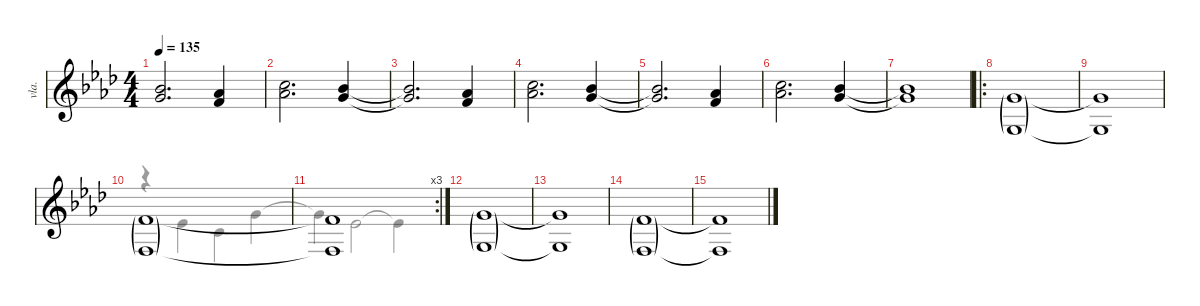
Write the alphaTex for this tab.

\defaultSystemsLayout 4
\hideDynamics
\bracketExtendMode nobrackets
\otherSystemsTrackNameOrientation horizontal
\track ("Vocaux" "vla.") {defaultSystemsLayout 8 instrument viola}
\staff {score}
\tuning (E4 B3 G3 D3 A2 E2)
\voice
\ts (4 4)
\tempo 135
\clef g2
\ks ab
(6.1{t acc b} 8.2{t acc forcenatural}).2{d dy f beam Up} (4.1{acc b} 6.2{acc forcenatural}).4{beam Up} |
(8.1{acc forcenatural} 9.2{acc b}).2{d beam Down} (6.1{acc b} 8.2{acc forcenatural}).4{beam Up} |
(6.1{t acc b} 8.2{t acc forcenatural}).2{d beam Up} (4.1{acc b} 6.2{acc forcenatural}).4{beam Up} |
(8.1{acc forcenatural} 9.2{acc b}).2{d beam Down} (6.1{acc b} 8.2{acc forcenatural}).4{beam Up} |
(6.1{t acc b} 8.2{t acc forcenatural}).2{d beam Up} (4.1{acc b} 6.2{acc forcenatural}).4{beam Up} |
(8.1{acc forcenatural} 9.2{acc b}).2{d beam Down} (6.1{acc b} 8.2{acc forcenatural}).4{beam Up} |
(6.1{t acc b} 8.2{t acc forcenatural}).1{beam Up} |
\ro
(3.1{g acc forcenatural} 0.3{g acc forcenatural}).1{dy mf beam Up} |
(3.1{t acc forcenatural} 0.3{t acc forcenatural}).1{dy f beam Up} |
(6.2{g acc forcenatural} 3.4{g acc forcenatural}).1{dy mf beam Up} |
\rc 3
(6.2{t acc forcenatural} 3.4{t acc forcenatural}).1{dy f beam Up} |
(3.1{g acc forcenatural} 0.3{g acc forcenatural}).1{dy mf beam Up} |
(3.1{t acc forcenatural} 0.3{t acc forcenatural}).1{dy f beam Up} |
(1.1{g acc forcenatural} 3.4{g acc forcenatural}).1{dy mf beam Up} |
(1.1{t acc forcenatural} 3.4{t acc forcenatural}).1{dy f beam Up}
\voice
\clef g2
\ottava regular
\simile none
\ks ab
|
|
|
|
|
|
|
|
|
r.4{beam Down} 4.2{acc b}.4{beam Down} 1.2{acc forcenatural}.4{beam Down} 3.1{acc forcenatural}.4{beam Down} |
3.1{t acc forcenatural}.4{beam Down} 4.2{acc b}.2{beam Down} 4.2{t acc b}.4{beam Down} |
|
|
|
